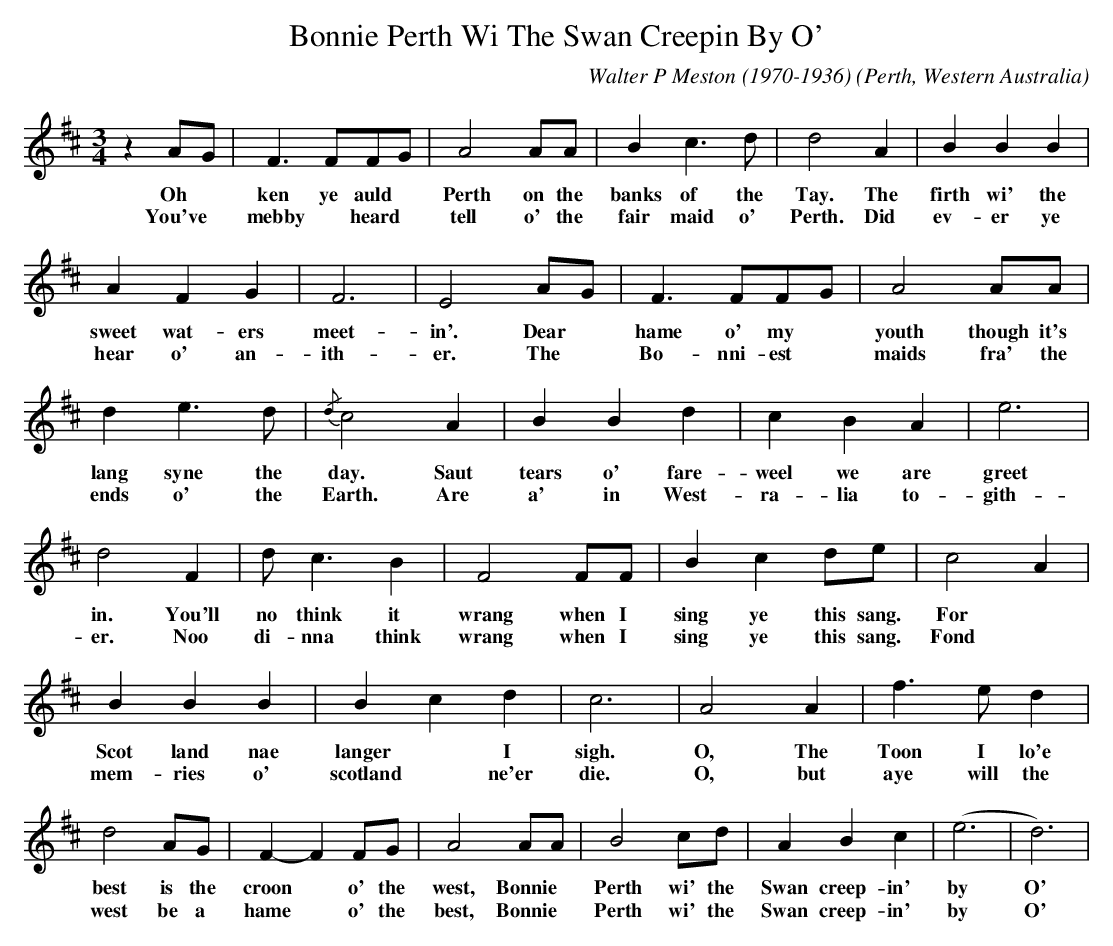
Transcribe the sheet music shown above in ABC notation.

X:1
T:Bonnie Perth Wi The Swan Creepin By O'
C:Walter P Meston (1970-1936)
O:Perth, Western Australia
L:1/8
M:3/4
K:D
z2AG|F3FFG | A4AA | B2c3d | d4A2 | B2B2B2 |
w:Oh*ken ye auld* Perth on the banks of the Tay. The firth wi' the
w:You've* mebby* heard* tell o' the fair maid o' Perth. Did ev-er ye
A2F2G2 | F6 | E4AG | F3FFG | A4AA |
w:sweet wat-ers meet-in'. Dear * hame o' my * youth though it's
w:hear o' an-ith-er. The* Bo-nni-est* maids fra' the
d2e3d | {/d}c4A2 | B2B2d2 | c2B2A2 | e6 |
w:lang syne the day. Saut tears o' fare- weel we are greet
w:ends o' the Earth. Are a' in West-ra-lia to-gith-
d4F2 | dc3B2 | F4FF | B2c2de | c4A2 |
w:in. You'll no think it wrang when I sing ye this sang. For
w:er. Noo di-nna think wrang when I sing ye this sang. Fond
B2B2B2 | B2c2d2 | c6 | A4A2 | f3ed2 |
w:Scot land nae langer* I sigh. O, The Toon I lo'e
w:mem-ries o' scotland* ne'er die. O, but aye will the
d4AG | F2-F2FG | A4AA | B4cd | A2B2c2 | (e6 | d6) |
w:best is the croon *o' the west, Bonnie* Perth wi' the Swan creep- in' by O'
w:west be a hame *o' the best, Bonnie* Perth wi' the Swan creep- in' by O'
